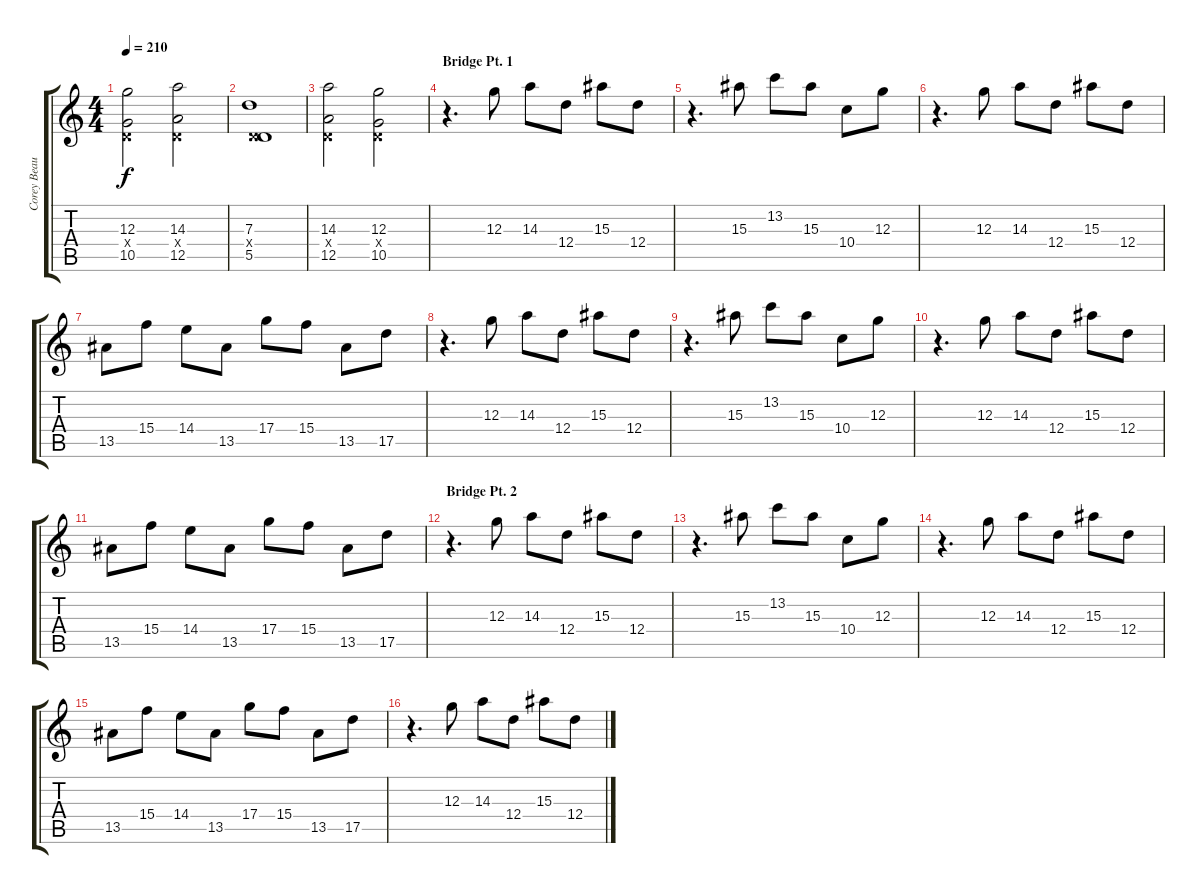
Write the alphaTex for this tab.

\track ("Corey Beaulieu" "Corey Beau") {instrument distortionguitar}
\staff {score tabs}
\tuning (E4 B3 G3 D3 A2 D2) {hide}
\ts (4 4)
\tempo 210
\clef g2
\ks c
(12.3 0.4{x} 10.5).2{dy f} (14.3 0.4{x} 12.5).2 |
(7.3 0.4{x} 5.5).1 |
(14.3 0.4{x} 12.5).2 (12.3 0.4{x} 10.5).2 |
\section ("" "Bridge Pt. 1")
r.4{d} 12.3.8 14.3.8 12.4.8 15.3.8 12.4.8 |
r.4{d} 15.3.8 13.2.8 15.3.8 10.4.8 12.3.8 |
r.4{d} 12.3.8 14.3.8 12.4.8 15.3.8 12.4.8 |
13.5.8 15.4.8 14.4.8 13.5.8 17.4.8 15.4.8 13.5.8 17.5.8 |
r.4{d} 12.3.8 14.3.8 12.4.8 15.3.8 12.4.8 |
r.4{d} 15.3.8 13.2.8 15.3.8 10.4.8 12.3.8 |
r.4{d} 12.3.8 14.3.8 12.4.8 15.3.8 12.4.8 |
13.5.8 15.4.8 14.4.8 13.5.8 17.4.8 15.4.8 13.5.8 17.5.8 |
\section ("" "Bridge Pt. 2")
r.4{d} 12.3.8 14.3.8 12.4.8 15.3.8 12.4.8 |
r.4{d} 15.3.8 13.2.8 15.3.8 10.4.8 12.3.8 |
r.4{d} 12.3.8 14.3.8 12.4.8 15.3.8 12.4.8 |
13.5.8 15.4.8 14.4.8 13.5.8 17.4.8 15.4.8 13.5.8 17.5.8 |
r.4{d} 12.3.8 14.3.8 12.4.8 15.3.8 12.4.8
